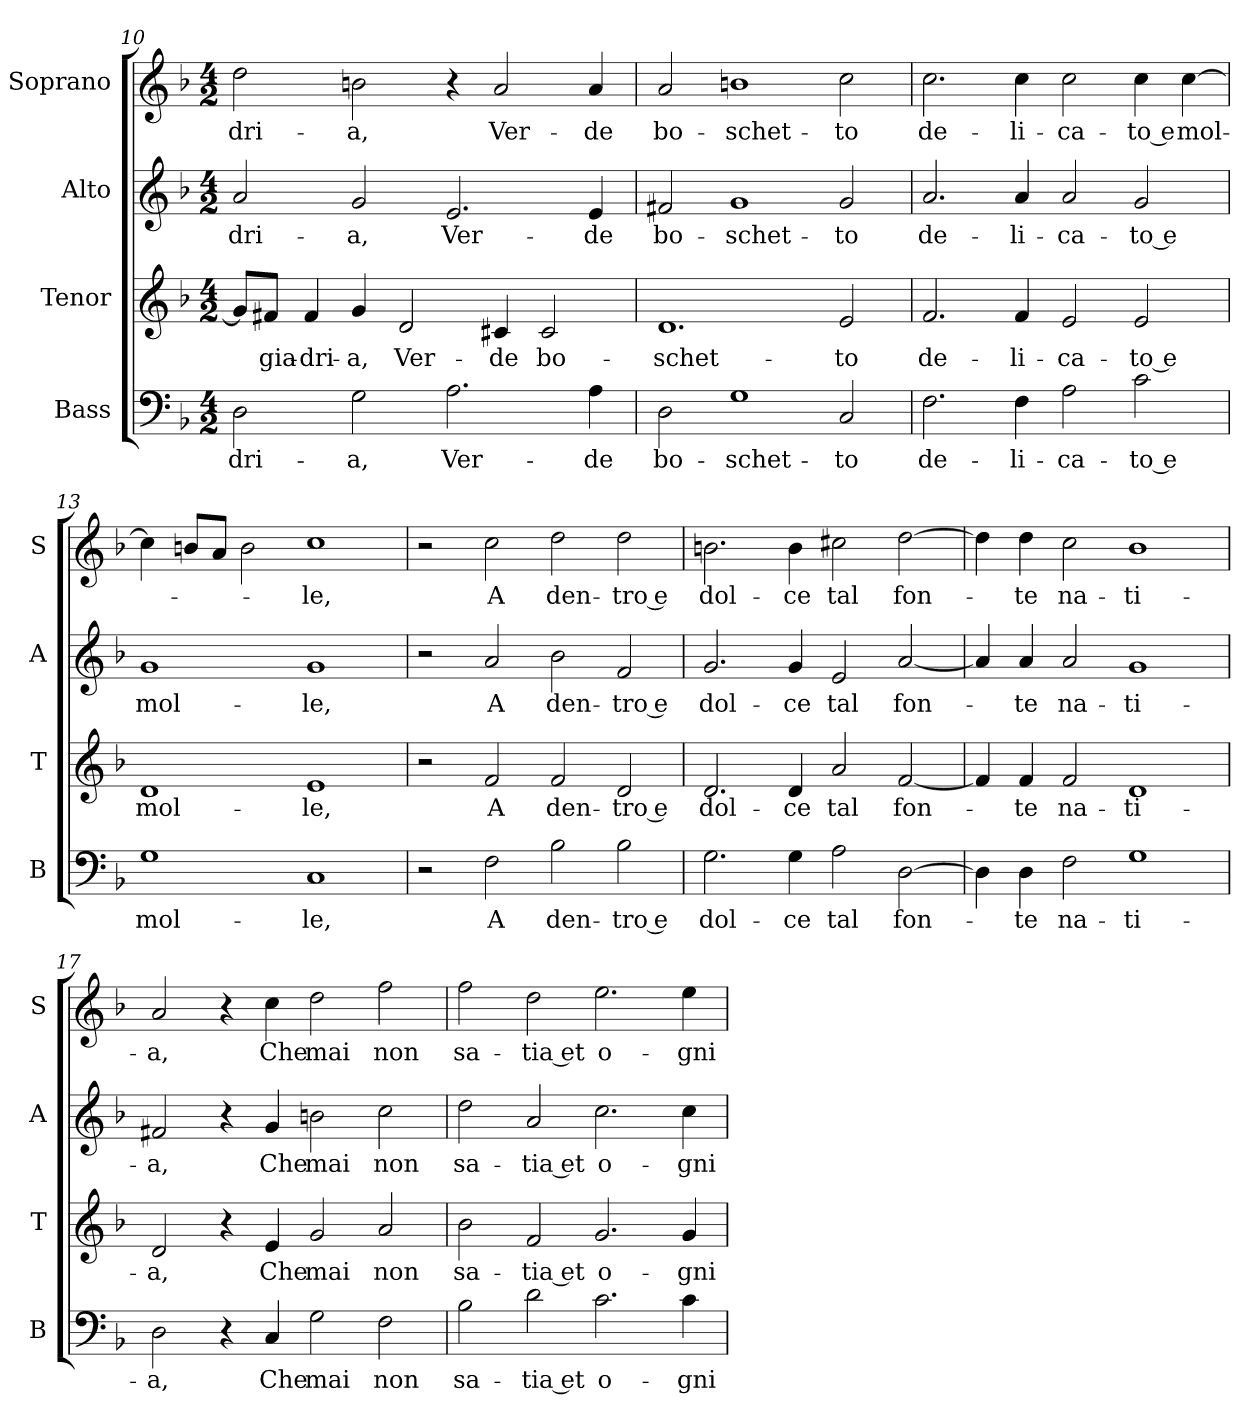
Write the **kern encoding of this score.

**kern	**text	**kern	**text	**kern	**text	**kern	**text
*part4	*part4	*part3	*part3	*part2	*part2	*part1	*part1
*staff4	*staff4	*staff3	*staff3	*staff2	*staff2	*staff1	*staff1
*I"Bass	*	*I"Tenor	*	*I"Alto	*	*I"Soprano	*
*I'B	*	*I'T	*	*I'A	*	*I'S	*
*clefF4	*	*clefG2	*	*clefG2	*	*clefG2	*
*k[b-]	*	*k[b-]	*	*k[b-]	*	*k[b-]	*
*F:	*	*F:	*	*F:	*	*F:	*
*M4/2	*	*M4/2	*	*M4/2	*	*M4/2	*
=10	=10	=10	=10	=10	=10	=10	=10
!	!LO:LY:b	!	!	!	!LO:LY:b	!	!LO:LY:b
2D\	-dri-	8g/L]	.	2a/	-dri-	2dd\	-dri-
!	!	!	!LO:LY:b	!	!	!	!
.	.	8f#X/J	-gia-	.	.	.	.
!	!	!	!LO:LY:b	!	!	!	!
.	.	4f#/	-dri-	.	.	.	.
!	!LO:LY:b	!	!LO:LY:b	!	!LO:LY:b	!	!LO:LY:b
2G\	-a,	4g/	-a,	2g/	-a,	2bn\	-a,
!	!	!	!LO:LY:b	!	!	!	!
.	.	2d/	Ver-	.	.	.	.
!	!LO:LY:b	!	!	!	!LO:LY:b	!	!
2.A\	Ver-	.	.	2.e/	Ver-	4r	.
!	!	!	!LO:LY:b	!	!	!	!LO:LY:b
.	.	4c#X/	-de	.	.	2a/	Ver-
!	!	!	!LO:LY:b	!	!	!	!
.	.	2c#/	bo-	.	.	.	.
!	!LO:LY:b	!	!	!	!LO:LY:b	!	!LO:LY:b
4A\	-de	.	.	4e/	-de	4a/	-de
=11	=11	=11	=11	=11	=11	=11	=11
!	!LO:LY:b	!	!LO:LY:b	!	!LO:LY:b	!	!LO:LY:b
2D\	bo-	1.d	-schet-	2f#X/	bo-	2a/	bo-
!	!LO:LY:b	!	!	!	!LO:LY:b	!	!LO:LY:b
1G	-schet-	.	.	1g	-schet-	1bn	-schet-
!	!LO:LY:b	!	!LO:LY:b	!	!LO:LY:b	!	!LO:LY:b
2C/	-to	2e/	-to	2g/	-to	2cc\	-to
!!LO:PB:g=z
=12	=12	=12	=12	=12	=12	=12	=12
!	!LO:LY:b	!	!LO:LY:b	!	!LO:LY:b	!	!LO:LY:b
2.F\	de-	2.f/	de-	2.a/	de-	2.cc\	de-
!	!LO:LY:b	!	!LO:LY:b	!	!LO:LY:b	!	!LO:LY:b
4F\	-li-	4f/	-li-	4a/	-li-	4cc\	-li-
!	!LO:LY:b	!	!LO:LY:b	!	!LO:LY:b	!	!LO:LY:b
2A\	-ca-	2e/	-ca-	2a/	-ca-	2cc\	-ca-
!	!LO:LY:b	!	!LO:LY:b	!	!LO:LY:b	!	!LO:LY:b
2c\	-to e	2e/	-to e	2g/	-to e	4cc\	-to e
!	!	!	!	!	!	!	!LO:LY:b
.	.	.	.	.	.	[4cc\	mol-
=13	=13	=13	=13	=13	=13	=13	=13
!	!LO:LY:b	!	!LO:LY:b	!	!LO:LY:b	!	!
1G	mol-	1d	mol-	1g	mol-	4cc\]	.
.	.	.	.	.	.	8bn/L	.
.	.	.	.	.	.	8a/J	.
.	.	.	.	.	.	2b\	.
!	!LO:LY:b	!	!LO:LY:b	!	!LO:LY:b	!	!LO:LY:b
1C	-le,	1e	-le,	1g	-le,	1cc	-le,
=14	=14	=14	=14	=14	=14	=14	=14
2r	.	2r	.	2r	.	2r	.
!	!LO:LY:b	!	!LO:LY:b	!	!LO:LY:b	!	!LO:LY:b
2F\	A	2f/	A	2a/	A	2cc\	A
!	!LO:LY:b	!	!LO:LY:b	!	!LO:LY:b	!	!LO:LY:b
2B-\	den-	2f/	den-	2b-\	den-	2dd\	den-
!	!LO:LY:b	!	!LO:LY:b	!	!LO:LY:b	!	!LO:LY:b
2B-\	-tro e	2d/	-tro e	2f/	-tro e	2dd\	-tro e
=15	=15	=15	=15	=15	=15	=15	=15
!	!LO:LY:b	!	!LO:LY:b	!	!LO:LY:b	!	!LO:LY:b
2.G\	dol-	2.d/	dol-	2.g/	dol-	2.bn\	dol-
!	!LO:LY:b	!	!LO:LY:b	!	!LO:LY:b	!	!LO:LY:b
4G\	-ce	4d/	-ce	4g/	-ce	4b\	-ce
!	!LO:LY:b	!	!LO:LY:b	!	!LO:LY:b	!	!LO:LY:b
2A\	tal	2a/	tal	2e/	tal	2cc#X\	tal
!	!LO:LY:b	!	!LO:LY:b	!	!LO:LY:b	!	!LO:LY:b
[2D\	fon-	[2f/	fon-	[2a/	fon-	[2dd\	fon-
!!LO:LB:g=z
=16	=16	=16	=16	=16	=16	=16	=16
4D\]	.	4f/]	.	4a/]	.	4dd\]	.
!	!LO:LY:b	!	!LO:LY:b	!	!LO:LY:b	!	!LO:LY:b
4D\	-te	4f/	-te	4a/	-te	4dd\	-te
!	!LO:LY:b	!	!LO:LY:b	!	!LO:LY:b	!	!LO:LY:b
2F\	na-	2f/	na-	2a/	na-	2cc\	na-
!	!LO:LY:b	!	!LO:LY:b	!	!LO:LY:b	!	!LO:LY:b
1G	-ti-	1d	-ti-	1g	-ti-	1b-	-ti-
=17	=17	=17	=17	=17	=17	=17	=17
!	!LO:LY:b	!	!LO:LY:b	!	!LO:LY:b	!	!LO:LY:b
2D\	-a,	2d/	-a,	2f#X/	-a,	2a/	-a,
4r	.	4r	.	4r	.	4r	.
!	!LO:LY:b	!	!LO:LY:b	!	!LO:LY:b	!	!LO:LY:b
4C/	Che	4e/	Che	4g/	Che	4cc\	Che
!	!LO:LY:b	!	!LO:LY:b	!	!LO:LY:b	!	!LO:LY:b
2G\	mai	2g/	mai	2bn\	mai	2dd\	mai
!	!LO:LY:b	!	!LO:LY:b	!	!LO:LY:b	!	!LO:LY:b
2F\	non	2a/	non	2cc\	non	2ff\	non
=18	=18	=18	=18	=18	=18	=18	=18
!	!LO:LY:b	!	!LO:LY:b	!	!LO:LY:b	!	!LO:LY:b
2B-\	sa-	2b-\	sa-	2dd\	sa-	2ff\	sa-
!	!LO:LY:b	!	!LO:LY:b	!	!LO:LY:b	!	!LO:LY:b
2d\	-tia et	2f/	-tia et	2a/	-tia et	2dd\	-tia et
!	!LO:LY:b	!	!LO:LY:b	!	!LO:LY:b	!	!LO:LY:b
2.c\	o-	2.g/	o-	2.cc\	o-	2.ee\	o-
!	!LO:LY:b	!	!LO:LY:b	!	!LO:LY:b	!	!LO:LY:b
4c\	-gni	4g/	-gni	4cc\	-gni	4ee\	-gni
=	=	=	=	=	=	=	=
*-	*-	*-	*-	*-	*-	*-	*-
